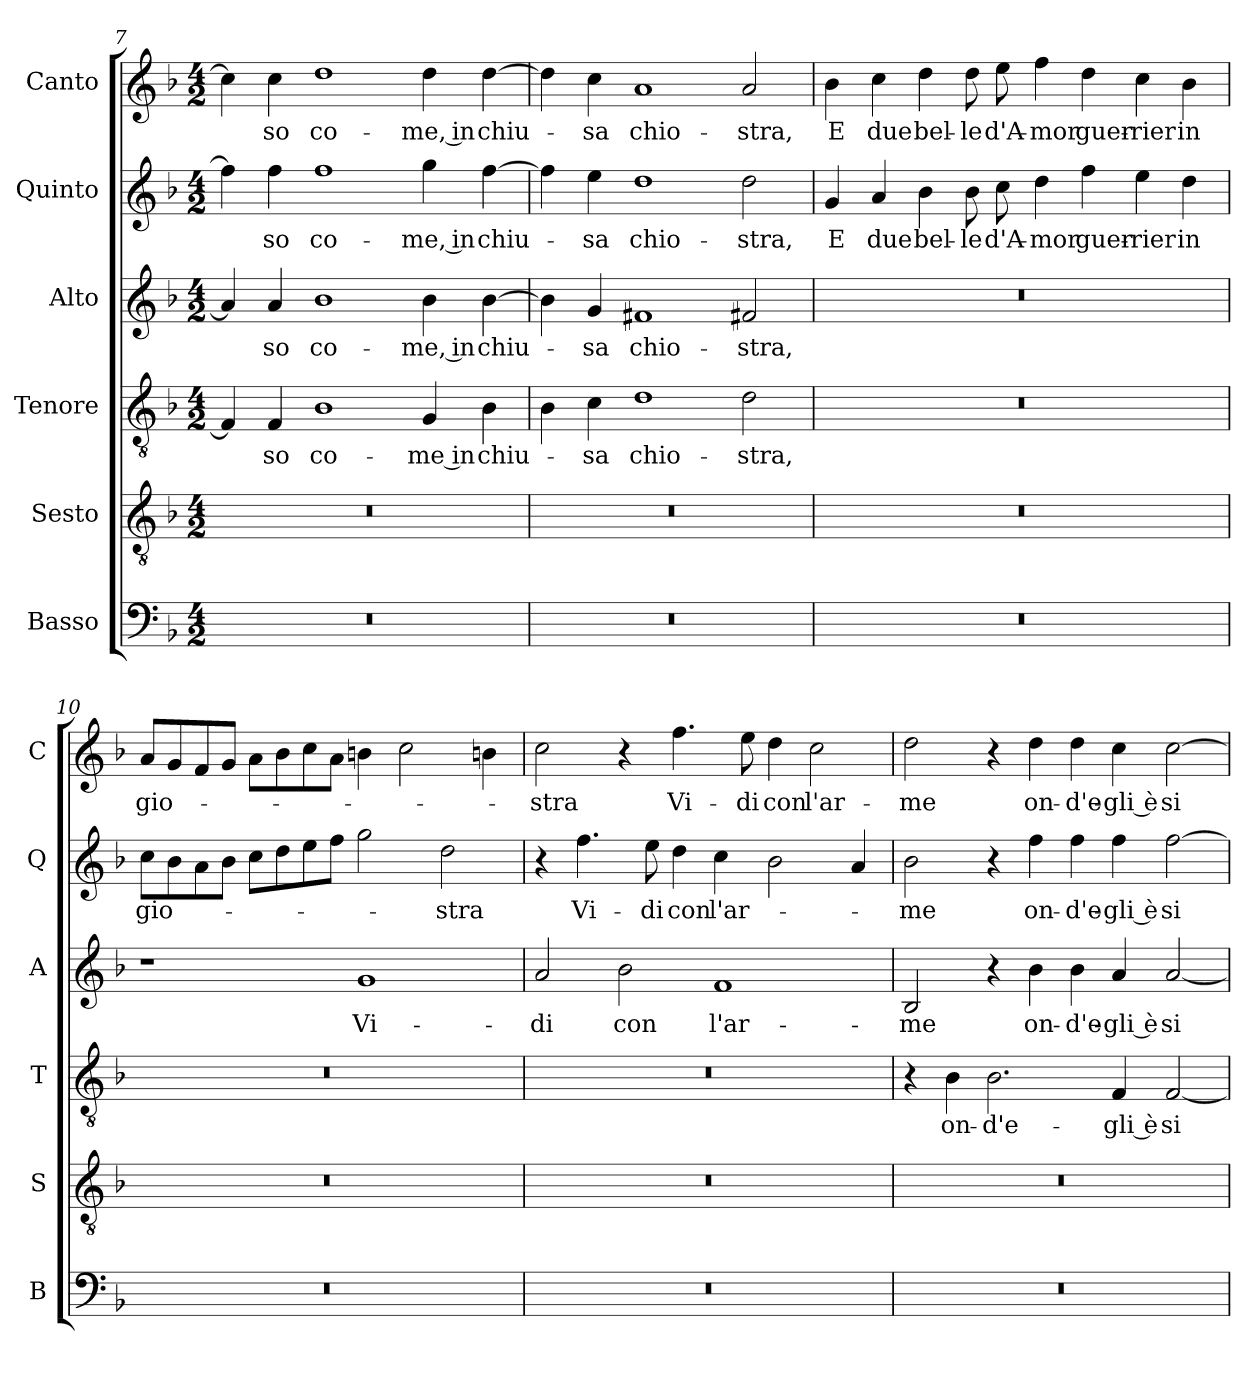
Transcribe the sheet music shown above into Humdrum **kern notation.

**kern	**kern	**kern	**text	**kern	**text	**kern	**text	**kern	**text
*part6	*part5	*part4	*part4	*part3	*part3	*part2	*part2	*part1	*part1
*staff6	*staff5	*staff4	*staff4	*staff3	*staff3	*staff2	*staff2	*staff1	*staff1
*I"Basso	*I"Sesto	*I"Tenore	*	*I"Alto	*	*I"Quinto	*	*I"Canto	*
*I'B	*I'S	*I'T	*	*I'A	*	*I'Q	*	*I'C	*
*clefF4	*clefGv2	*clefGv2	*	*clefG2	*	*clefG2	*	*clefG2	*
*k[b-]	*k[b-]	*k[b-]	*	*k[b-]	*	*k[b-]	*	*k[b-]	*
*d:	*d:	*d:	*	*d:	*	*d:	*	*d:	*
*M4/2	*M4/2	*M4/2	*	*M4/2	*	*M4/2	*	*M4/2	*
=7	=7	=7	=7	=7	=7	=7	=7	=7	=7
0r	0r	4F]	.	4a]	.	4ff]	.	4cc]	.
.	.	4F	so	4a	so	4ff	so	4cc	so
.	.	1B-	co-	1b-	co-	1ff	co-	1dd	co-
.	.	4G	-me in	4b-	-me, in	4gg	-me, in	4dd	-me, in
.	.	4B-	chiu-	[4b-	chiu-	[4ff	chiu-	[4dd	chiu-
=8	=8	=8	=8	=8	=8	=8	=8	=8	=8
0r	0r	4B-	.	4b-]	.	4ff]	.	4dd]	.
.	.	4c	-sa	4g	-sa	4ee	-sa	4cc	-sa
.	.	1d	chio-	1f#X	chio-	1dd	chio-	1a	chio-
.	.	2d	-stra,	2f#X	-stra,	2dd	-stra,	2a	-stra,
=9	=9	=9	=9	=9	=9	=9	=9	=9	=9
0r	0r	0r	.	0r	.	4g	E	4b-	E
.	.	.	.	.	.	4a	due	4cc	due
.	.	.	.	.	.	4b-	bel-	4dd	bel-
.	.	.	.	.	.	8b-	-le	8dd	-le
.	.	.	.	.	.	8cc	d'A-	8ee	d'A-
.	.	.	.	.	.	4dd	-mor	4ff	-mor
.	.	.	.	.	.	4ff	guer-	4dd	guer-
.	.	.	.	.	.	4ee	-rier	4cc	-rier
.	.	.	.	.	.	4dd	in	4b-	in
=10	=10	=10	=10	=10	=10	=10	=10	=10	=10
0r	0r	0r	.	1r	.	8ccL	gio-	8aL	gio-
.	.	.	.	.	.	8b-	.	8g	.
.	.	.	.	.	.	8a	.	8f	.
.	.	.	.	.	.	8b-J	.	8gJ	.
.	.	.	.	.	.	8ccL	.	8aL	.
.	.	.	.	.	.	8dd	.	8b-	.
.	.	.	.	.	.	8ee	.	8cc	.
.	.	.	.	.	.	8ffJ	.	8aJ	.
.	.	.	.	1g	Vi-	2gg	.	4bn	.
.	.	.	.	.	.	.	.	2cc	.
.	.	.	.	.	.	2dd	-stra	.	.
.	.	.	.	.	.	.	.	4bn	.
=11	=11	=11	=11	=11	=11	=11	=11	=11	=11
0r	0r	0r	.	2a	-di	4r	.	2cc	-stra
.	.	.	.	.	.	4.ff	Vi-	.	.
.	.	.	.	2b-	con	.	.	4r	.
.	.	.	.	.	.	8ee	-di	.	.
.	.	.	.	.	.	4dd	con	4.ff	Vi-
.	.	.	.	1f	l'ar-	4cc	l'ar-	.	.
.	.	.	.	.	.	.	.	8ee	-di
.	.	.	.	.	.	2b-	.	4dd	con
.	.	.	.	.	.	.	.	2cc	l'ar-
.	.	.	.	.	.	4a	.	.	.
=12	=12	=12	=12	=12	=12	=12	=12	=12	=12
0r	0r	4r	.	2B-	-me	2b-	-me	2dd	-me
.	.	4B-	on-	.	.	.	.	.	.
.	.	2.B-	-d'e-	4r	.	4r	.	4r	.
.	.	.	.	4b-	on-	4ff	on-	4dd	on-
.	.	.	.	4b-	-d'e-	4ff	-d'e-	4dd	-d'e-
.	.	4F	-gli è	4a	-gli è	4ff	-gli è	4cc	-gli è
.	.	[2F	si	[2a	si	[2ff	si	[2cc	si
=	=	=	=	=	=	=	=	=	=
*-	*-	*-	*-	*-	*-	*-	*-	*-	*-
